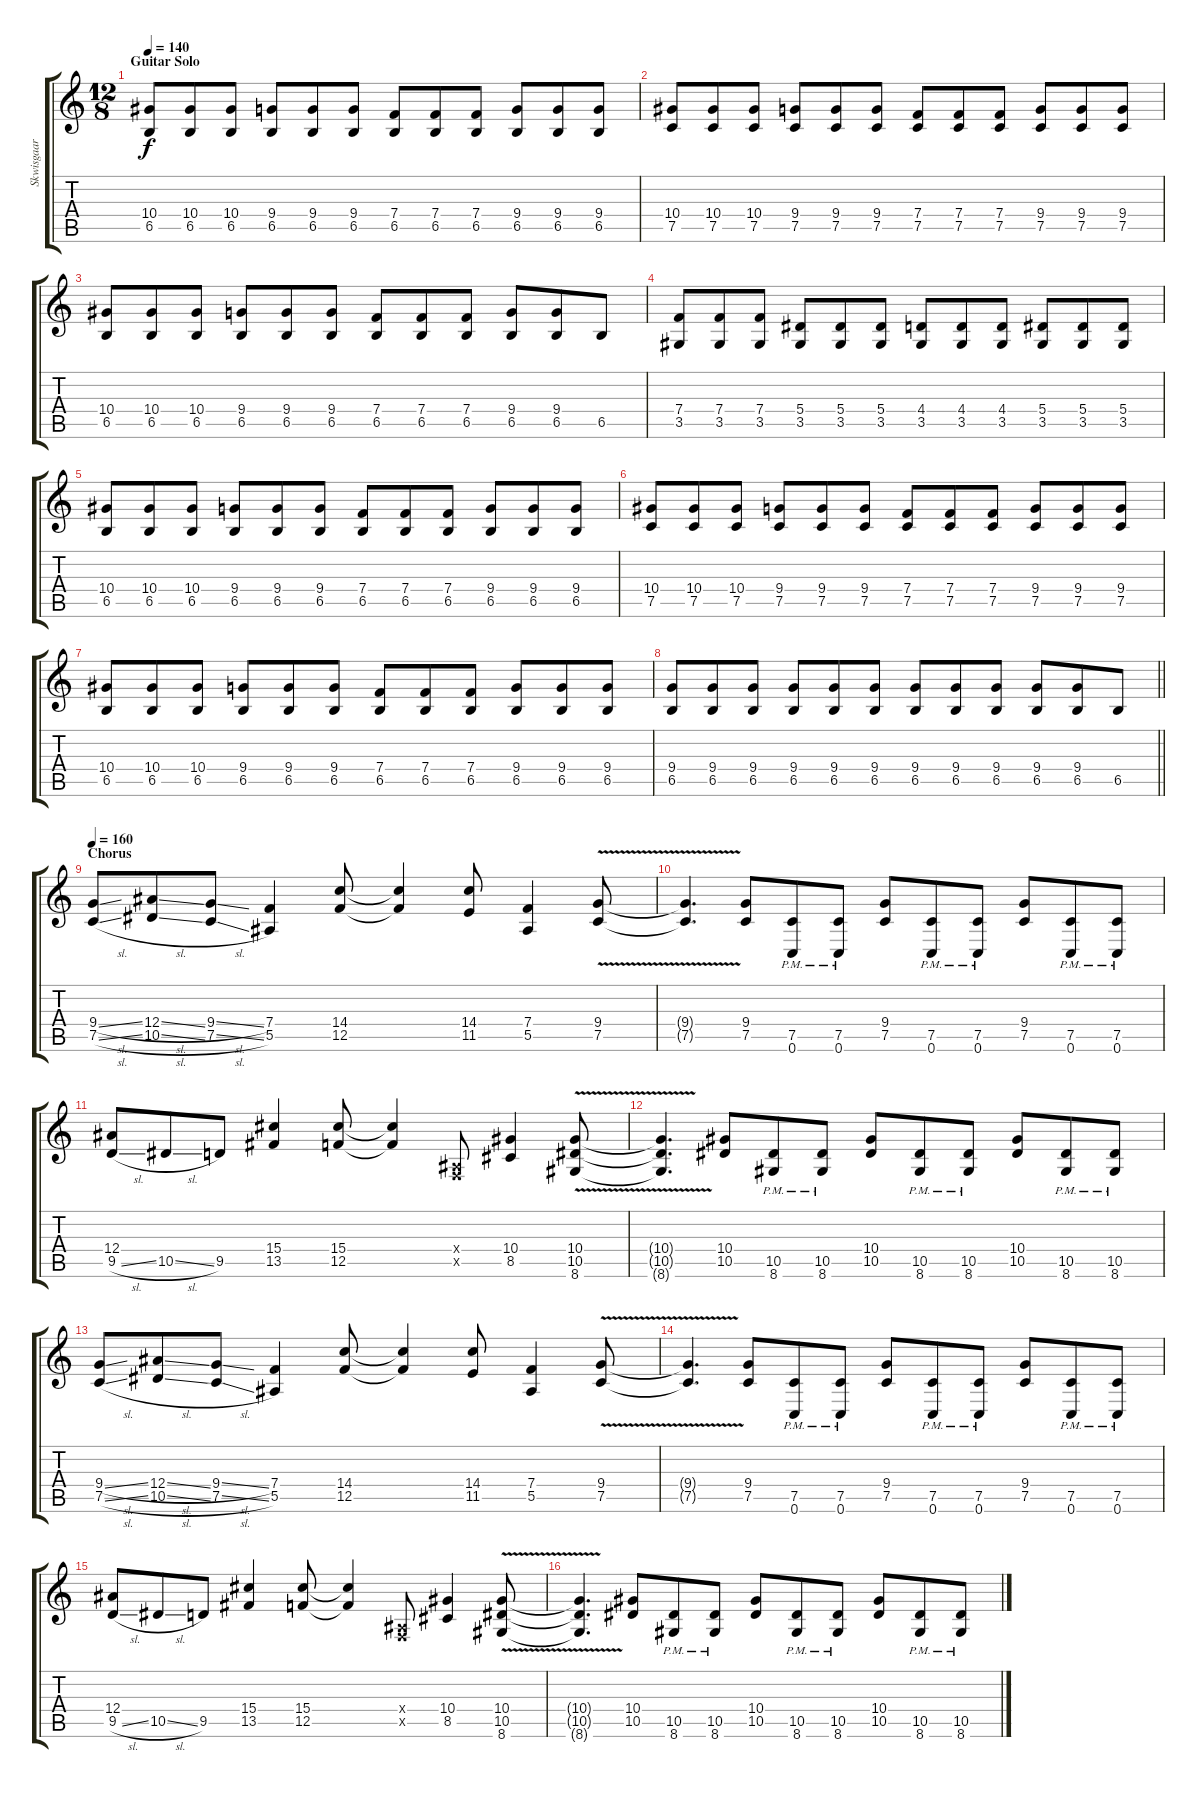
\track ("Skwisgaar Skwigelf (Lead Guitar 1)" "Skwisgaar ") {instrument distortionguitar}
\staff {score tabs}
\tuning (C4 G3 Eb3 Bb2 F2 C2) {hide}
\ts (12 8)
\section ("" "Guitar Solo")
\tempo 140
\clef g2
\ks c
(10.4 6.5).8{dy f volume 14} (10.4 6.5).8 (10.4 6.5).8 (9.4 6.5).8 (9.4 6.5).8 (9.4 6.5).8 (7.4 6.5).8 (7.4 6.5).8 (7.4 6.5).8 (9.4 6.5).8 (9.4 6.5).8 (9.4 6.5).8 |
(10.4 7.5).8 (10.4 7.5).8 (10.4 7.5).8 (9.4 7.5).8 (9.4 7.5).8 (9.4 7.5).8 (7.4 7.5).8 (7.4 7.5).8 (7.4 7.5).8 (9.4 7.5).8 (9.4 7.5).8 (9.4 7.5).8 |
(10.4 6.5).8 (10.4 6.5).8 (10.4 6.5).8 (9.4 6.5).8 (9.4 6.5).8 (9.4 6.5).8 (7.4 6.5).8 (7.4 6.5).8 (7.4 6.5).8 (9.4 6.5).8 (9.4 6.5).8 6.5.8 |
(7.4 3.5).8 (7.4 3.5).8 (7.4 3.5).8 (5.4 3.5).8 (5.4 3.5).8 (5.4 3.5).8 (4.4 3.5).8 (4.4 3.5).8 (4.4 3.5).8 (5.4 3.5).8 (5.4 3.5).8 (5.4 3.5).8 |
(10.4 6.5).8 (10.4 6.5).8 (10.4 6.5).8 (9.4 6.5).8 (9.4 6.5).8 (9.4 6.5).8 (7.4 6.5).8 (7.4 6.5).8 (7.4 6.5).8 (9.4 6.5).8 (9.4 6.5).8 (9.4 6.5).8 |
(10.4 7.5).8 (10.4 7.5).8 (10.4 7.5).8 (9.4 7.5).8 (9.4 7.5).8 (9.4 7.5).8 (7.4 7.5).8 (7.4 7.5).8 (7.4 7.5).8 (9.4 7.5).8 (9.4 7.5).8 (9.4 7.5).8 |
(10.4 6.5).8 (10.4 6.5).8 (10.4 6.5).8 (9.4 6.5).8 (9.4 6.5).8 (9.4 6.5).8 (7.4 6.5).8 (7.4 6.5).8 (7.4 6.5).8 (9.4 6.5).8 (9.4 6.5).8 (9.4 6.5).8 |
\barLineRight lightlight
(9.4 6.5).8 (9.4 6.5).8 (9.4 6.5).8 (9.4 6.5).8 (9.4 6.5).8 (9.4 6.5).8 (9.4 6.5).8 (9.4 6.5).8 (9.4 6.5).8 (9.4 6.5).8 (9.4 6.5).8 6.5.8 |
\section ("" "Chorus")
\tempo 160
(9.4{sl} 7.5{sl}).8{volume 16} (12.4{sl} 10.5{sl}).8 (9.4{sl} 7.5{sl}).8 (7.4 5.5).4 (14.4 12.5).8 (14.4{t} 12.5{t}).4 (14.4 11.5).8 (7.4 5.5).4 (9.4{v} 7.5{v}).8 |
(9.4{t} 7.5{t}).4{d} (9.4 7.5).8 (7.5{pm} 0.6{pm}).8 (7.5{pm} 0.6{pm}).8 (9.4 7.5).8 (7.5{pm} 0.6{pm}).8 (7.5{pm} 0.6{pm}).8 (9.4 7.5).8 (7.5{pm} 0.6{pm}).8 (7.5{pm} 0.6{pm}).8 |
(12.4 9.5{sl}).8 10.5{sl}.8 9.5.8 (15.4 13.5).4 (15.4 12.5).8 (15.4{t} 12.5{t}).4 (0.4{x} 0.5{x}).8 (10.4 8.5).4 (10.4{v} 10.5{v} 8.6{v}).8 |
(10.4{t} 10.5{t} 8.6{t}).4{d} (10.4 10.5).8 (10.5{pm} 8.6{pm}).8 (10.5{pm} 8.6{pm}).8 (10.4 10.5).8 (10.5{pm} 8.6{pm}).8 (10.5{pm} 8.6{pm}).8 (10.4 10.5).8 (10.5{pm} 8.6{pm}).8 (10.5{pm} 8.6{pm}).8 |
(9.4{sl} 7.5{sl}).8 (12.4{sl} 10.5{sl}).8 (9.4{sl} 7.5{sl}).8 (7.4 5.5).4 (14.4 12.5).8 (14.4{t} 12.5{t}).4 (14.4 11.5).8 (7.4 5.5).4 (9.4{v} 7.5{v}).8 |
(9.4{t} 7.5{t}).4{d} (9.4 7.5).8 (7.5{pm} 0.6{pm}).8 (7.5{pm} 0.6{pm}).8 (9.4 7.5).8 (7.5{pm} 0.6{pm}).8 (7.5{pm} 0.6{pm}).8 (9.4 7.5).8 (7.5{pm} 0.6{pm}).8 (7.5{pm} 0.6{pm}).8 |
(12.4 9.5{sl}).8 10.5{sl}.8 9.5.8 (15.4 13.5).4 (15.4 12.5).8 (15.4{t} 12.5{t}).4 (0.4{x} 0.5{x}).8 (10.4 8.5).4 (10.4{v} 10.5{v} 8.6{v}).8 |
(10.4{t} 10.5{t} 8.6{t}).4{d} (10.4 10.5).8 (10.5{pm} 8.6{pm}).8 (10.5{pm} 8.6{pm}).8 (10.4 10.5).8 (10.5{pm} 8.6{pm}).8 (10.5{pm} 8.6{pm}).8 (10.4 10.5).8 (10.5{pm} 8.6{pm}).8 (10.5{pm} 8.6{pm}).8
